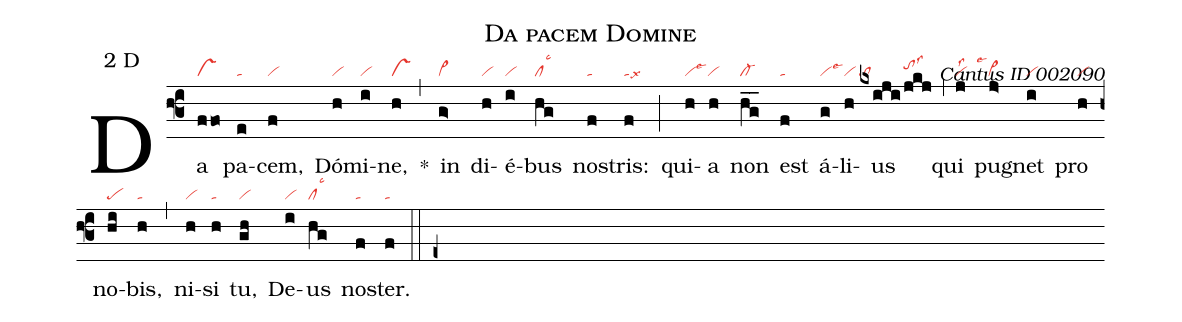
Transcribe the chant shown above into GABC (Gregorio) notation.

name: Da pacem Domine;
mode: 2;
mode-differentia: D;
commentary: Cantus ID 002090;
nabc-lines: 1;
%%
(f3)

Da(ffo|vs) pa(e|ta)cem,(f|vi) Dó(h|vi)mi(i|vi)ne,(h|vs) *(,) in(g>|vi>) di(h|vi)é(i|vi)bus(hg|cllsc3) no(f|ta)stris:(f|talsx6) (;) qui(h|vi)a(h|````vilse1) non(h_g_|cl-) est(f|ta) á(g|vilse3)li(h|vi)us(kxiji/|to|jkj|tohilss3) (,) qui(j|vilss2) pu(j>|````vi>lse1)gnet(i|vi) pro(h|vi) no(hi|pe)bis,(h|ta) (,) ni(h|vi)si(h|ta) tu,(gh|vi) De(i|vi)us(hg|cllsc3) no(f|ta)ster.(f|ta) (::e+)
